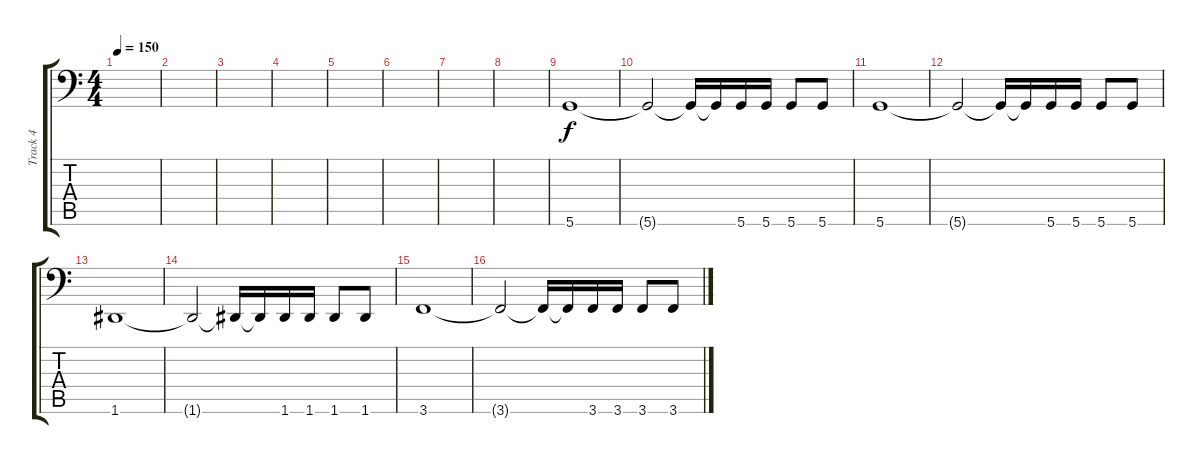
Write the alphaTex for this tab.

\track ("Track 4" "Track 4") {instrument slapbass1}
\staff {score tabs}
\tuning (D3 A2 F2 C2 G1 D1) {hide}
\ts (4 4)
\tempo 150
\clef f4
\ks c
|
|
|
|
|
|
|
|
5.6.1 |
5.6{t}.2 5.6{t}.16 5.6{t}.16 5.6.16 5.6.16 5.6.8 5.6.8 |
5.6.1 |
5.6{t}.2 5.6{t}.16 5.6{t}.16 5.6.16 5.6.16 5.6.8 5.6.8 |
1.6.1 |
1.6{t}.2 1.6{t}.16 1.6{t}.16 1.6.16 1.6.16 1.6.8 1.6.8 |
3.6.1 |
3.6{t}.2 3.6{t}.16 3.6{t}.16 3.6.16 3.6.16 3.6.8 3.6.8
